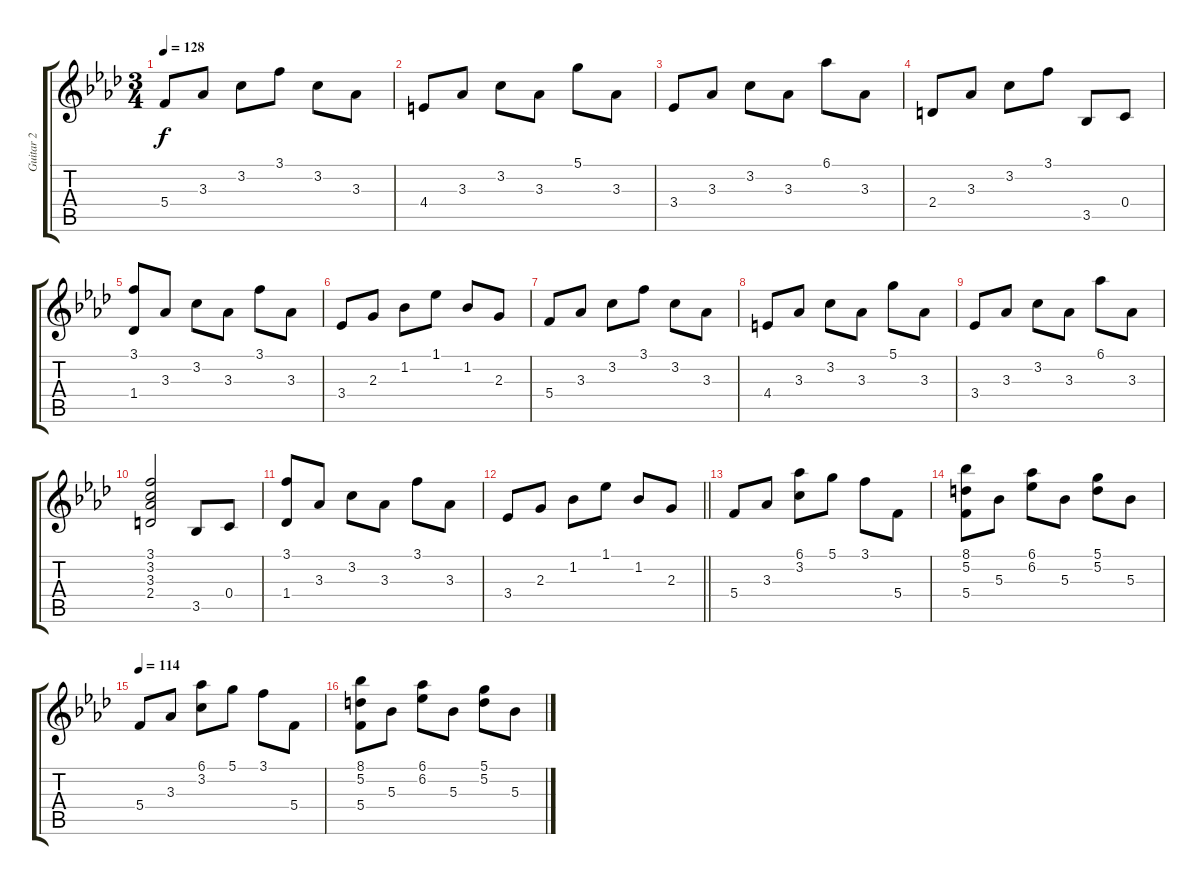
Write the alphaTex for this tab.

\track ("Guitar 2" "Guitar 2") {instrument acousticguitarsteel}
\staff {score tabs}
\tuning (D4 A3 F3 C3 G2 D2) {hide}
\ts (3 4)
\tempo 128
\clef g2
\ks fminor
5.4.8{dy f} 3.3.8 3.2.8 3.1.8 3.2.8 3.3.8 |
4.4.8 3.3.8 3.2.8 3.3.8 5.1.8 3.3.8 |
3.4.8 3.3.8 3.2.8 3.3.8 6.1.8 3.3.8 |
2.4.8 3.3.8 3.2.8 3.1.8 3.5.8 0.4.8 |
(3.1 1.4).8 3.3.8 3.2.8 3.3.8 3.1.8 3.3.8 |
3.4.8 2.3.8 1.2.8 1.1.8 1.2.8 2.3.8 |
5.4.8 3.3.8 3.2.8 3.1.8 3.2.8 3.3.8 |
4.4.8 3.3.8 3.2.8 3.3.8 5.1.8 3.3.8 |
3.4.8 3.3.8 3.2.8 3.3.8 6.1.8 3.3.8 |
(3.1 3.2 3.3 2.4).2 3.5.8 0.4.8 |
(3.1 1.4).8 3.3.8 3.2.8 3.3.8 3.1.8 3.3.8 |
\barLineRight lightlight
3.4.8 2.3.8 1.2.8 1.1.8 1.2.8 2.3.8 |
5.4.8 3.3.8 (6.1 3.2).8 5.1.8 3.1.8 5.4.8 |
(8.1 5.2 5.4).8 5.3.8 (6.1 6.2).8 5.3.8 (5.1 5.2).8 5.3.8 |
\tempo 114
5.4.8 3.3.8 (6.1 3.2).8 5.1.8 3.1.8 5.4.8 |
(8.1 5.2 5.4).8 5.3.8 (6.1 6.2).8 5.3.8 (5.1 5.2).8 5.3.8
